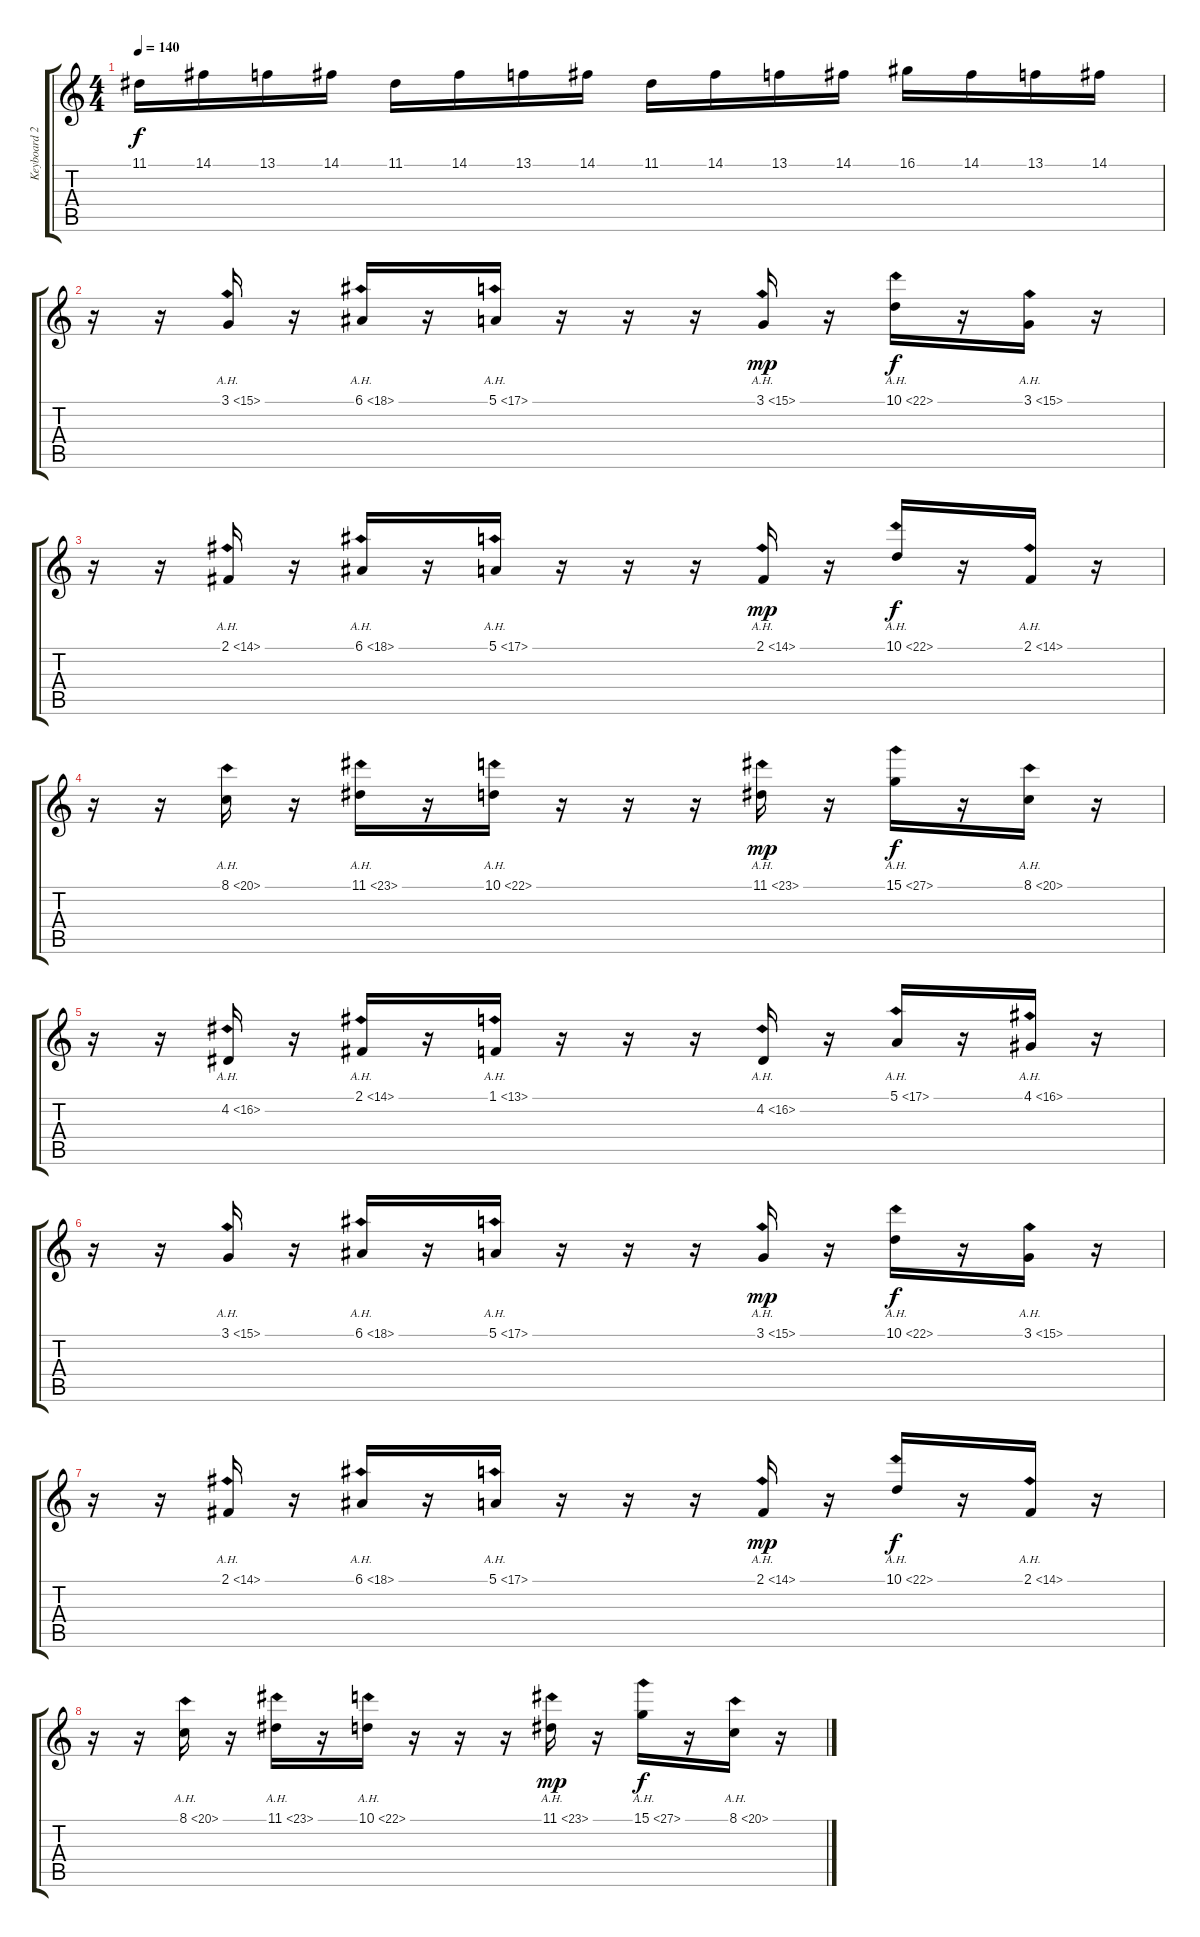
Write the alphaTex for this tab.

\track ("Keyboard 2" "Keyboard 2") {instrument choiraahs}
\staff {score tabs}
\tuning (E4 B3 G3 D3 A2 E2) {hide}
\ts (4 4)
\tempo 140
\clef g2
\ks c
11.1.16{dy f} 14.1.16 13.1.16 14.1.16 11.1.16 14.1.16 13.1.16 14.1.16 11.1.16 14.1.16 13.1.16 14.1.16 16.1.16 14.1.16 13.1.16 14.1.16 |
r.16{volume 15 instrument stringensemble1} r.16 3.1{ah 12}.16 r.16 6.1{ah 12}.16 r.16 5.1{ah 12}.16 r.16 r.16 r.16 3.1{ah 12}.16{dy mp} r.16 10.1{ah 12}.16{dy f} r.16 3.1{ah 12}.16 r.16 |
r.16 r.16 2.1{ah 12}.16 r.16 6.1{ah 12}.16 r.16 5.1{ah 12}.16 r.16 r.16 r.16 2.1{ah 12}.16{dy mp} r.16 10.1{ah 12}.16{dy f} r.16 2.1{ah 12}.16 r.16 |
r.16 r.16 8.1{ah 12}.16 r.16 11.1{ah 12}.16 r.16 10.1{ah 12}.16 r.16 r.16 r.16 11.1{ah 12}.16{dy mp} r.16 15.1{ah 12}.16{dy f} r.16 8.1{ah 12}.16 r.16 |
r.16 r.16 4.2{ah 12}.16 r.16 2.1{ah 12}.16 r.16 1.1{ah 12}.16 r.16 r.16 r.16 4.2{ah 12}.16 r.16 5.1{ah 12}.16 r.16 4.1{ah 12}.16 r.16 |
r.16 r.16 3.1{ah 12}.16 r.16 6.1{ah 12}.16 r.16 5.1{ah 12}.16 r.16 r.16 r.16 3.1{ah 12}.16{dy mp} r.16 10.1{ah 12}.16{dy f} r.16 3.1{ah 12}.16 r.16 |
r.16 r.16 2.1{ah 12}.16 r.16 6.1{ah 12}.16 r.16 5.1{ah 12}.16 r.16 r.16 r.16 2.1{ah 12}.16{dy mp} r.16 10.1{ah 12}.16{dy f} r.16 2.1{ah 12}.16 r.16 |
r.16 r.16 8.1{ah 12}.16 r.16 11.1{ah 12}.16 r.16 10.1{ah 12}.16 r.16 r.16 r.16 11.1{ah 12}.16{dy mp} r.16 15.1{ah 12}.16{dy f} r.16 8.1{ah 12}.16 r.16
